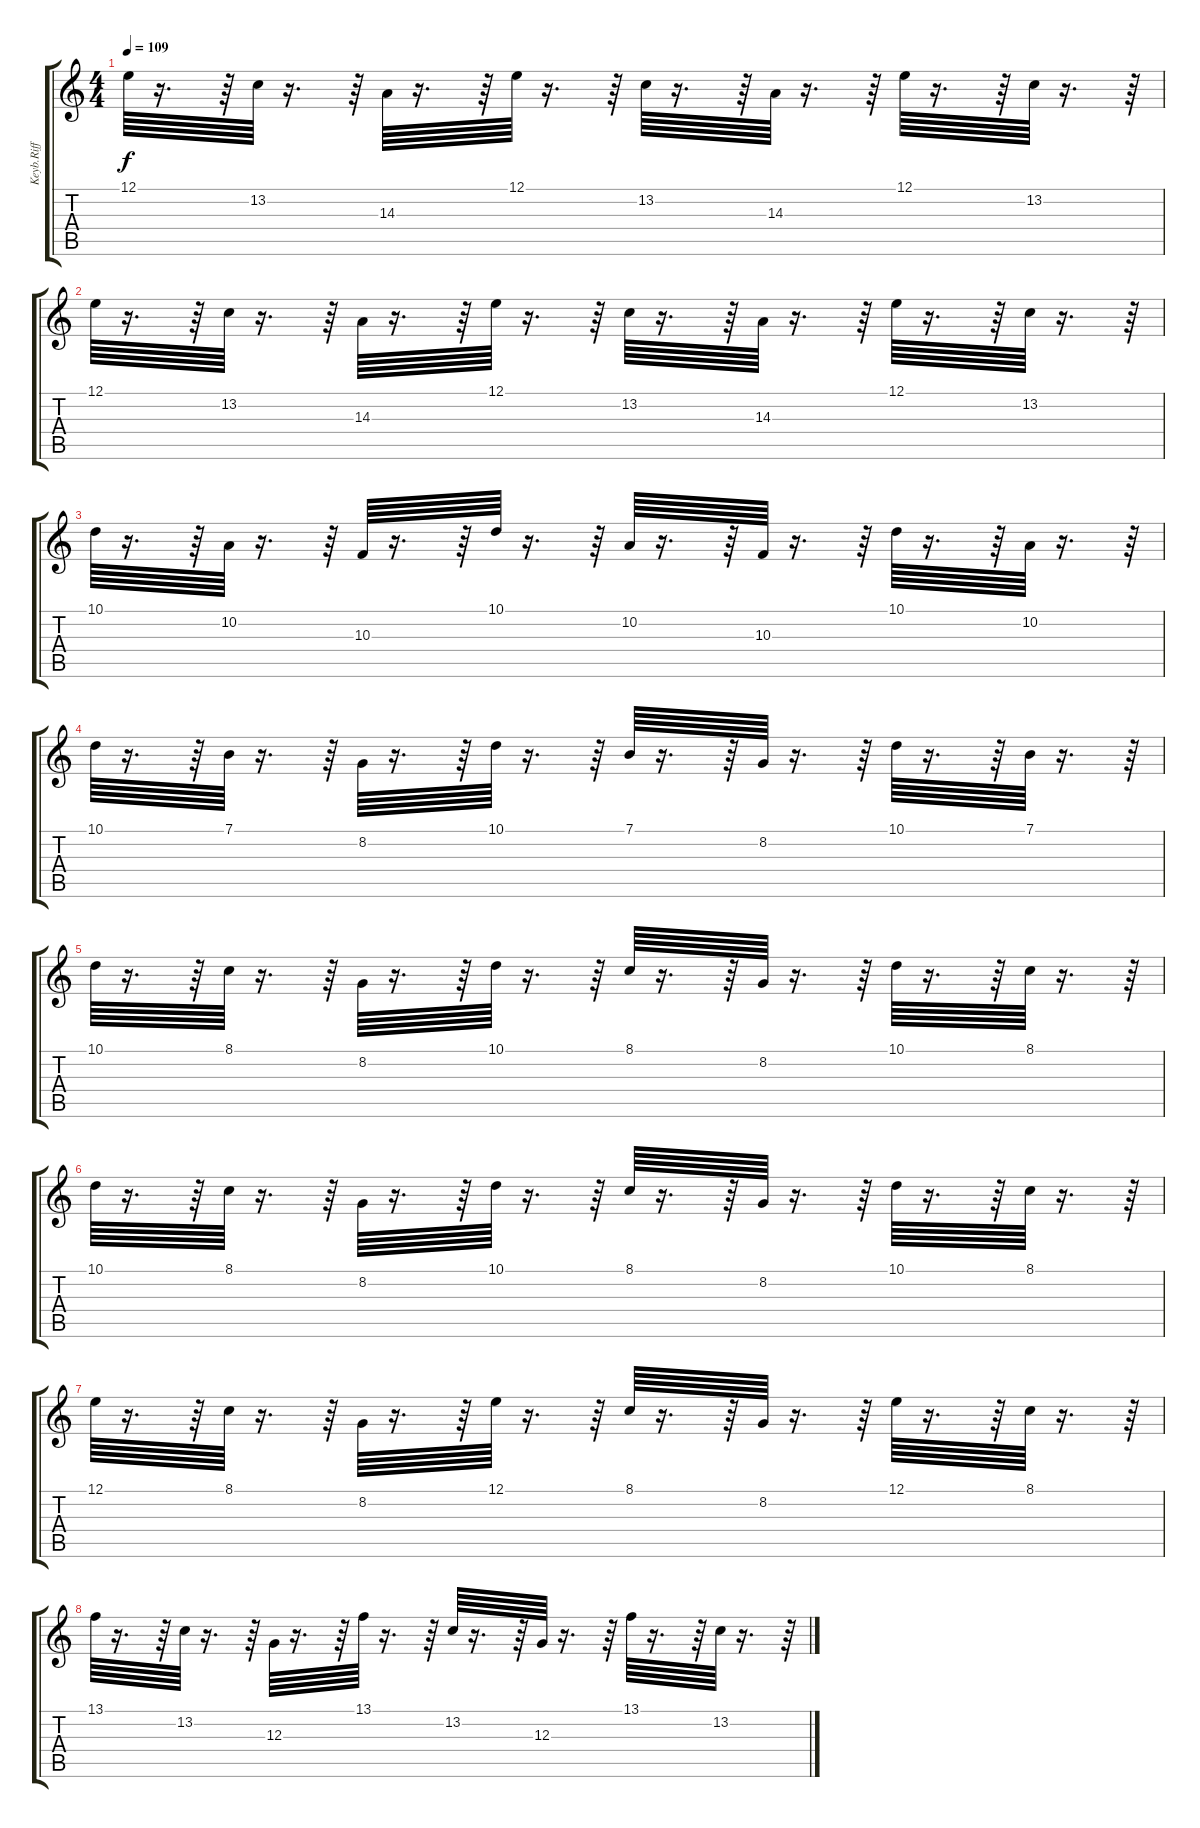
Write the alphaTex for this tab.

\track ("Keyb.Riff" "Keyb.Riff") {instrument fx4atmosphere}
\staff {score tabs}
\tuning (E4 B3 G3 D3 A2 E2) {hide}
\ts (4 4)
\tempo 109
\clef g2
\ks c
12.1.64{dy f} r.16{d} r.64 13.2.64 r.16{d} r.64 14.3.64 r.16{d} r.64 12.1.64 r.16{d} r.64 13.2.64 r.16{d} r.64 14.3.64 r.16{d} r.64 12.1.64 r.16{d} r.64 13.2.64 r.16{d} r.64 |
12.1.64 r.16{d} r.64 13.2.64 r.16{d} r.64 14.3.64 r.16{d} r.64 12.1.64 r.16{d} r.64 13.2.64 r.16{d} r.64 14.3.64 r.16{d} r.64 12.1.64 r.16{d} r.64 13.2.64 r.16{d} r.64 |
10.1.64 r.16{d} r.64 10.2.64 r.16{d} r.64 10.3.64 r.16{d} r.64 10.1.64 r.16{d} r.64 10.2.64 r.16{d} r.64 10.3.64 r.16{d} r.64 10.1.64 r.16{d} r.64 10.2.64 r.16{d} r.64 |
10.1.64 r.16{d} r.64 7.1.64 r.16{d} r.64 8.2.64 r.16{d} r.64 10.1.64 r.16{d} r.64 7.1.64 r.16{d} r.64 8.2.64 r.16{d} r.64 10.1.64 r.16{d} r.64 7.1.64 r.16{d} r.64 |
10.1.64 r.16{d} r.64 8.1.64 r.16{d} r.64 8.2.64 r.16{d} r.64 10.1.64 r.16{d} r.64 8.1.64 r.16{d} r.64 8.2.64 r.16{d} r.64 10.1.64 r.16{d} r.64 8.1.64 r.16{d} r.64 |
10.1.64 r.16{d} r.64 8.1.64 r.16{d} r.64 8.2.64 r.16{d} r.64 10.1.64 r.16{d} r.64 8.1.64 r.16{d} r.64 8.2.64 r.16{d} r.64 10.1.64 r.16{d} r.64 8.1.64 r.16{d} r.64 |
12.1.64 r.16{d} r.64 8.1.64 r.16{d} r.64 8.2.64 r.16{d} r.64 12.1.64 r.16{d} r.64 8.1.64 r.16{d} r.64 8.2.64 r.16{d} r.64 12.1.64 r.16{d} r.64 8.1.64 r.16{d} r.64 |
13.1.64 r.16{d} r.64 13.2.64 r.16{d} r.64 12.3.64 r.16{d} r.64 13.1.64 r.16{d} r.64 13.2.64 r.16{d} r.64 12.3.64 r.16{d} r.64 13.1.64 r.16{d} r.64 13.2.64 r.16{d} r.64
